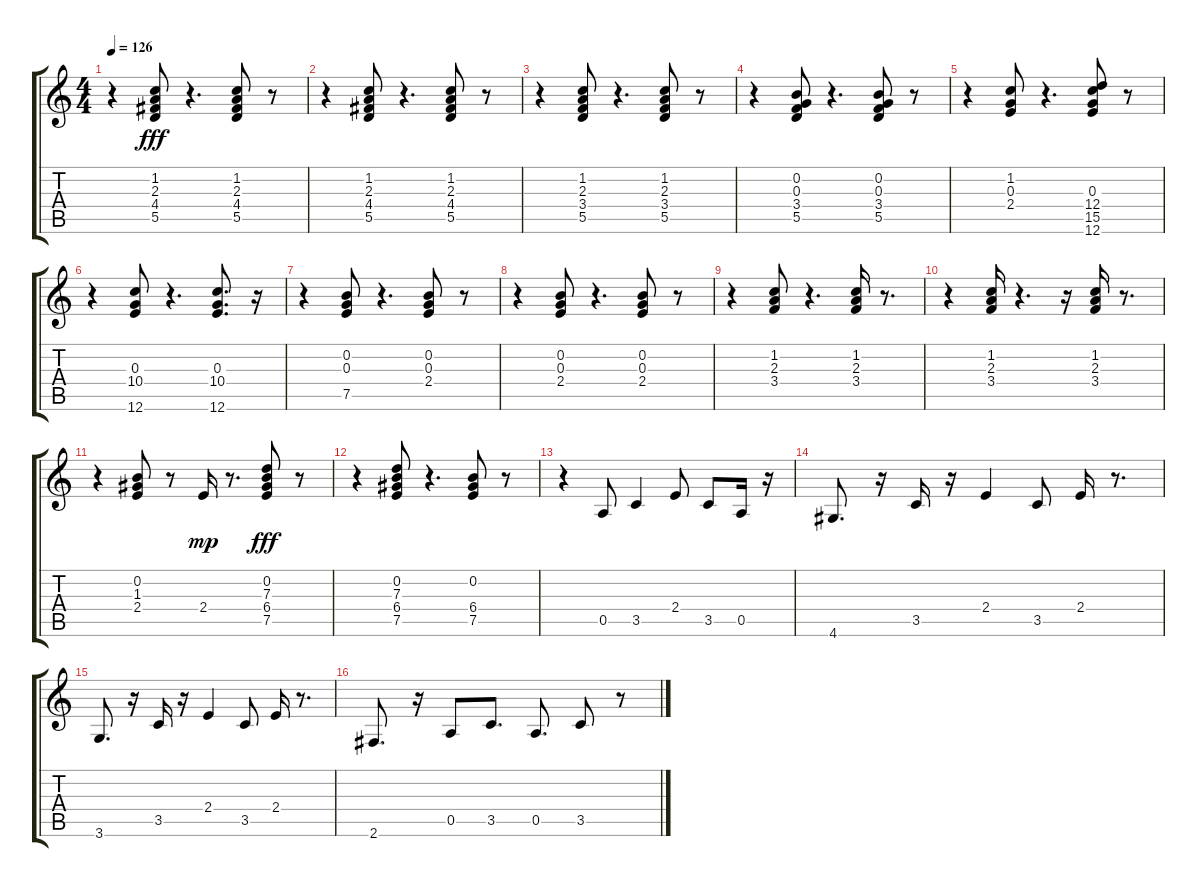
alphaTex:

\track "" {instrument electricguitarclean}
\staff {score tabs}
\tuning (E4 B3 G3 D3 A2 E2) {hide}
\ts (4 4)
\tempo 126
\clef g2
\ks c
r.4{dy fff} (1.2 2.3 4.4 5.5).8 r.4{d} (1.2 2.3 4.4 5.5).8 r.8 |
r.4 (1.2 2.3 4.4 5.5).8 r.4{d} (1.2 2.3 4.4 5.5).8 r.8 |
r.4 (1.2 2.3 3.4 5.5).8 r.4{d} (1.2 2.3 3.4 5.5).8 r.8 |
r.4 (0.2 0.3 3.4 5.5).8 r.4{d} (0.2 0.3 3.4 5.5).8 r.8 |
r.4 (1.2 0.3 2.4).8 r.4{d} (0.3 12.4 15.5 12.6).8 r.8 |
r.4 (0.3 10.4 12.6).8 r.4{d} (0.3 10.4 12.6).8{d} r.16 |
r.4 (0.2 0.3 7.5).8 r.4{d} (0.2 0.3 2.4).8 r.8 |
r.4 (0.2 0.3 2.4).8 r.4{d} (0.2 0.3 2.4).8 r.8 |
r.4 (1.2 2.3 3.4).8 r.4{d} (1.2 2.3 3.4).16 r.8{d} |
r.4 (1.2 2.3 3.4).16 r.4{d} r.16 (1.2 2.3 3.4).16 r.8{d} |
r.4 (0.2 1.3 2.4).8 r.8 2.4.16{dy mp} r.8{d} (0.2 7.3 6.4 7.5).8{dy fff} r.8 |
r.4 (0.2 7.3 6.4 7.5).8 r.4{d} (0.2 6.4 7.5).8 r.8 |
r.4 0.5.8 3.5.4 2.4.8 3.5.8 0.5.16 r.16 |
4.6.8{d} r.16 3.5.16 r.16 2.4.4 3.5.8 2.4.16 r.8{d} |
3.6.8{d} r.16 3.5.16 r.16 2.4.4 3.5.8 2.4.16 r.8{d} |
2.6.8{d} r.16 0.5.8 3.5.8{d} 0.5.8{d} 3.5.8 r.8
